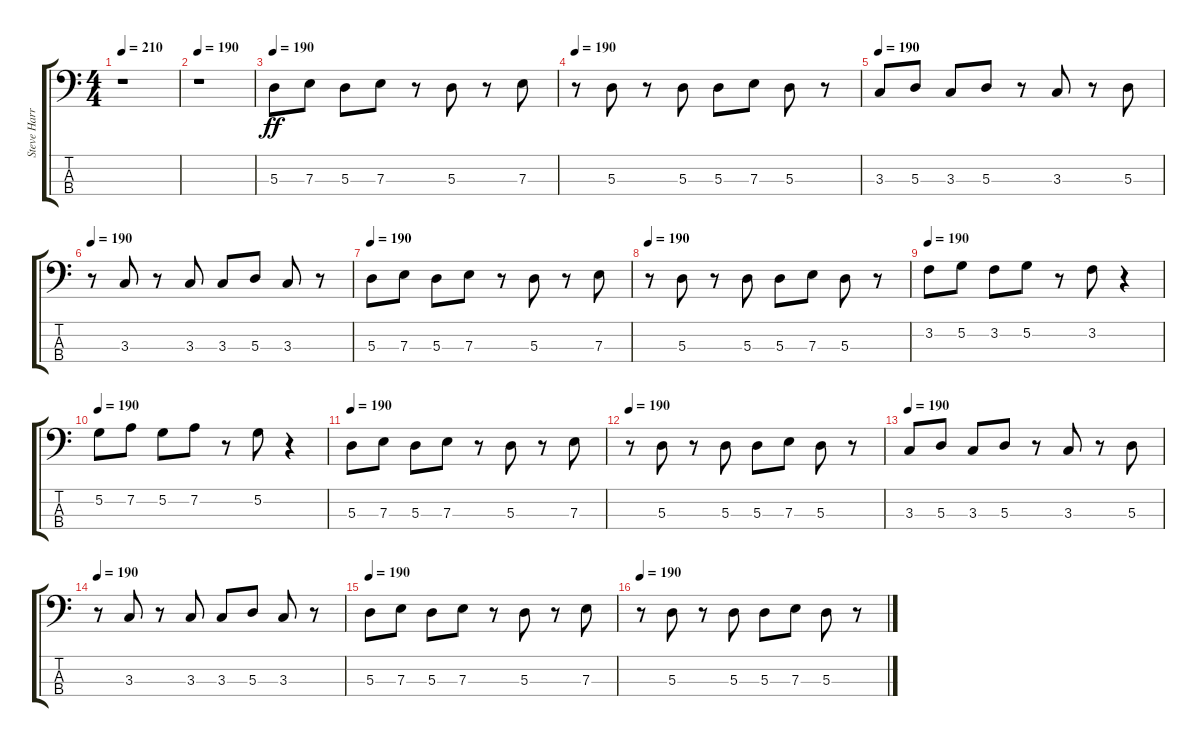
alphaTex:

\track ("Steve Harris" "Steve Harr") {instrument electricbassfinger}
\staff {score tabs}
\tuning (G2 D2 A1 E1) {hide}
\ts (4 4)
\tempo 210
\tempo 190
\tempo 210
\clef f4
\ks c
r.1{dy ff instrument electricbassfinger} |
\tempo 190
r.1 |
\tempo 190
5.3.8 7.3.8 5.3.8 7.3.8 r.8 5.3.8 r.8 7.3.8 |
\tempo 190
r.8 5.3.8 r.8 5.3.8 5.3.8 7.3.8 5.3.8 r.8 |
\tempo 190
3.3.8 5.3.8 3.3.8 5.3.8 r.8 3.3.8 r.8 5.3.8 |
\tempo 190
r.8 3.3.8 r.8 3.3.8 3.3.8 5.3.8 3.3.8 r.8 |
\tempo 190
5.3.8 7.3.8 5.3.8 7.3.8 r.8 5.3.8 r.8 7.3.8 |
\tempo 190
r.8 5.3.8 r.8 5.3.8 5.3.8 7.3.8 5.3.8 r.8 |
\tempo 190
3.2.8 5.2.8 3.2.8 5.2.8 r.8 3.2.8 r.4 |
\tempo 190
5.2.8 7.2.8 5.2.8 7.2.8 r.8 5.2.8 r.4 |
\tempo 190
5.3.8 7.3.8 5.3.8 7.3.8 r.8 5.3.8 r.8 7.3.8 |
\tempo 190
r.8 5.3.8 r.8 5.3.8 5.3.8 7.3.8 5.3.8 r.8 |
\tempo 190
3.3.8 5.3.8 3.3.8 5.3.8 r.8 3.3.8 r.8 5.3.8 |
\tempo 190
r.8 3.3.8 r.8 3.3.8 3.3.8 5.3.8 3.3.8 r.8 |
\tempo 190
5.3.8 7.3.8 5.3.8 7.3.8 r.8 5.3.8 r.8 7.3.8 |
\tempo 190
r.8 5.3.8 r.8 5.3.8 5.3.8 7.3.8 5.3.8 r.8
